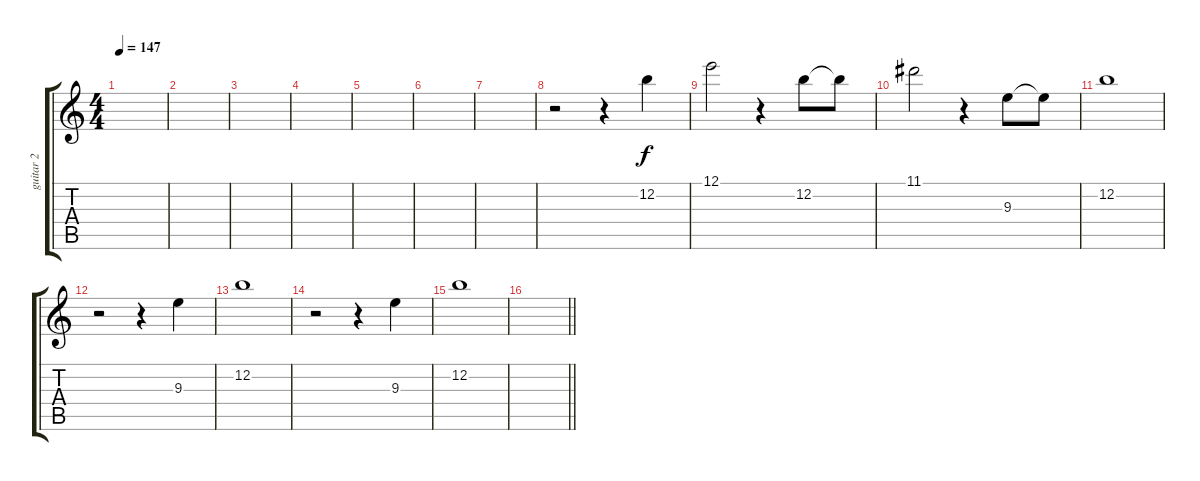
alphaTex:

\track ("guitar 2" "guitar 2") {instrument electricguitarjazz}
\staff {score tabs}
\tuning (E4 B3 G3 D3 A2 E2) {hide}
\ts (4 4)
\tempo 147
\clef g2
\ks c
|
|
|
|
|
|
|
r.2 r.4 12.2.4 |
12.1.2 r.4 12.2.8 12.2{t}.8 |
11.1.2 r.4 9.3.8 9.3{t}.8 |
12.2.1 |
r.2 r.4 9.3.4 |
12.2.1 |
r.2 r.4 9.3.4 |
12.2.1 |
\barLineRight lightlight
